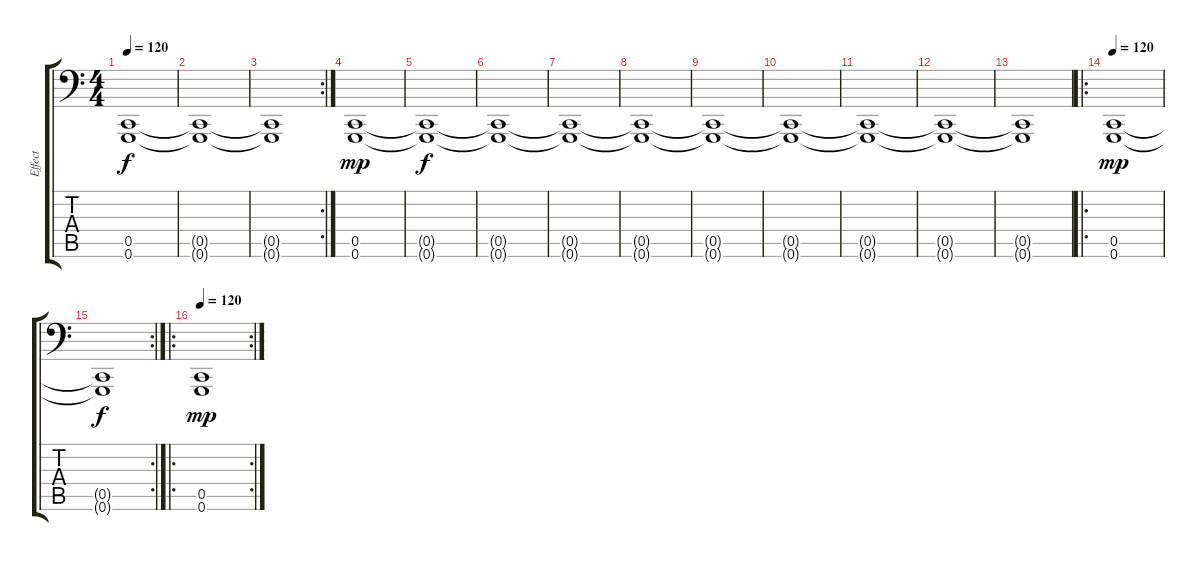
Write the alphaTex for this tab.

\track ("Effect" "Effect") {instrument applause}
\staff {score tabs}
\tuning (G3 D3 Bb2 F2 C2 G1) {hide}
\ts (4 4)
\tempo 120
\clef f4
\ks c
(0.5{t} 0.6{t}).1{dy f} |
(0.5{t} 0.6{t}).1 |
\rc 2
(0.5{t} 0.6{t}).1 |
(0.5 0.6).1{dy mp} |
(0.5{t} 0.6{t}).1{dy f} |
(0.5{t} 0.6{t}).1 |
(0.5{t} 0.6{t}).1 |
(0.5{t} 0.6{t}).1 |
(0.5{t} 0.6{t}).1 |
(0.5{t} 0.6{t}).1 |
(0.5{t} 0.6{t}).1 |
(0.5{t} 0.6{t}).1 |
(0.5{t} 0.6{t}).1 |
\ro
\tempo 120
(0.5 0.6).1{dy mp} |
\rc 2
(0.5{t} 0.6{t}).1{dy f} |
\ro
\rc 2
\tempo 120
(0.5 0.6).1{dy mp}
